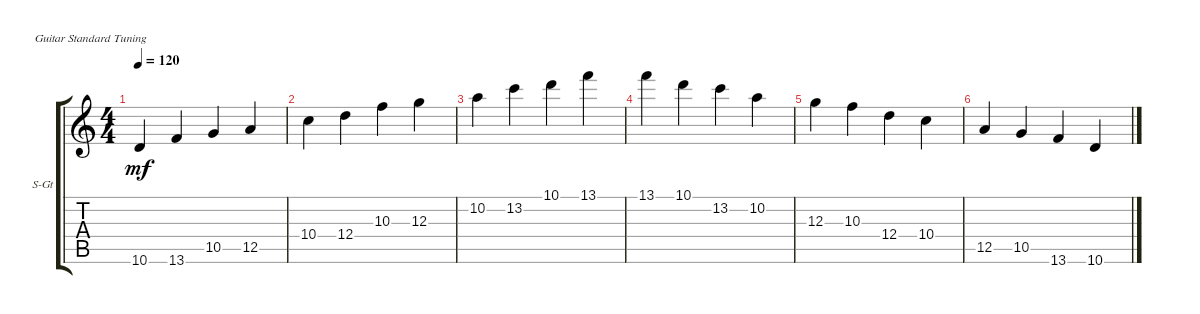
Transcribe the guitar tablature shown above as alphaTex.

\defaultSystemsLayout 4
\bracketExtendMode groupsimilarinstruments
\firstSystemTrackNameOrientation horizontal
\otherSystemsTrackNameOrientation horizontal
\track ("Steel Guitar" "S-Gt") {instrument acousticguitarsteel}
\staff {score tabs}
\tuning (E4 B3 G3 D3 A2 E2)
\ts (4 4)
\tempo 120
\clef g2
\ks c
10.6.4{dy mf instrument acousticguitarsteel} 13.6.4 10.5.4 12.5.4 |
10.4.4 12.4.4 10.3.4 12.3.4 |
10.2.4 13.2.4 10.1.4 13.1.4 |
13.1.4 10.1.4 13.2.4 10.2.4 |
12.3.4 10.3.4 12.4.4 10.4.4 |
12.5.4 10.5.4 13.6.4 10.6.4
